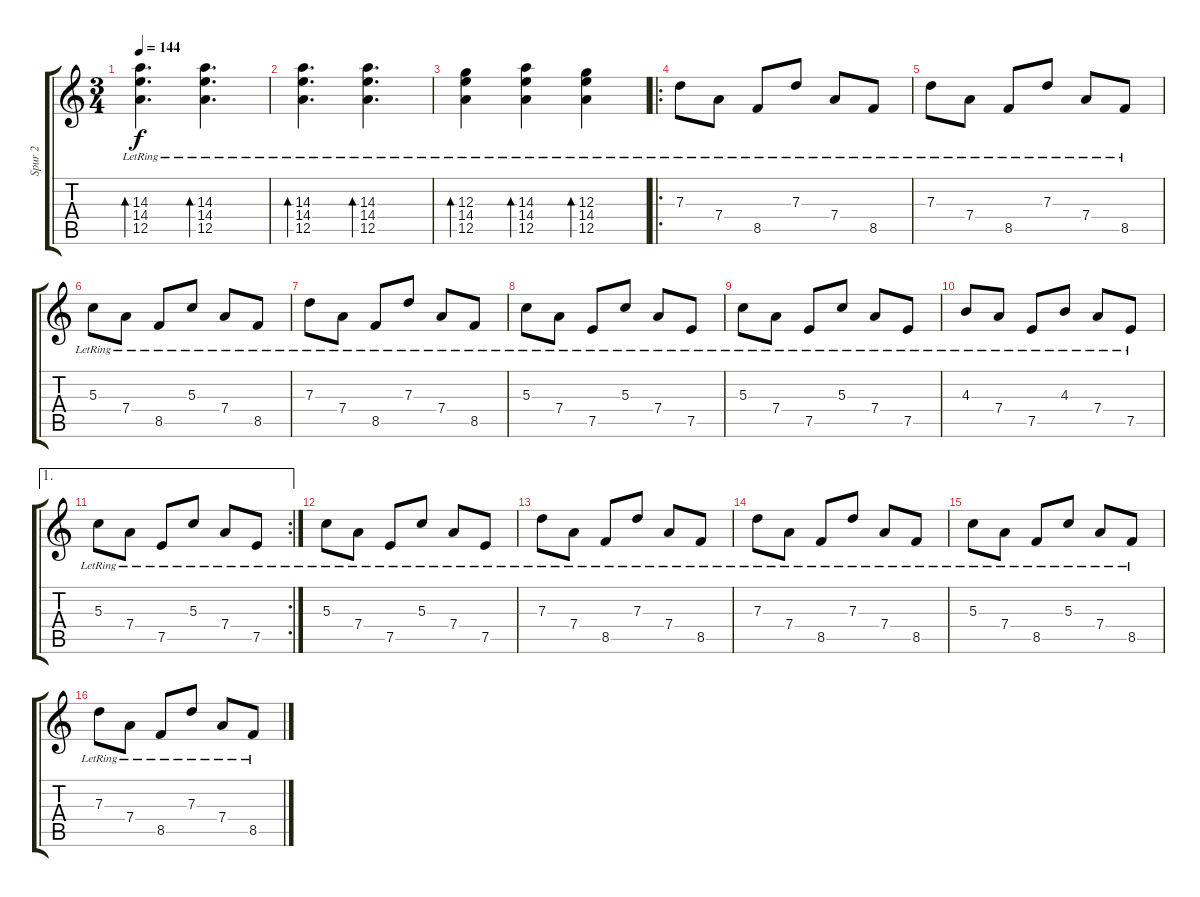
\track ("Spur 2" "Spur 2") {instrument electricguitarclean}
\staff {score tabs}
\tuning (E4 B3 G3 D3 A2 D2) {hide}
\ts (3 4)
\tempo 144
\clef g2
\ks c
(14.3{lr} 14.4{lr} 12.5{lr}).4{d bd 120 dy f} (14.3{lr} 14.4{lr} 12.5{lr}).4{d bd 120} |
(14.3{lr} 14.4{lr} 12.5{lr}).4{d bd 120} (14.3{lr} 14.4{lr} 12.5{lr}).4{d bd 120} |
(12.3{lr} 14.4{lr} 12.5{lr}).4{bd 120} (14.3{lr} 14.4{lr} 12.5{lr}).4{bd 120} (12.3{lr} 14.4{lr} 12.5{lr}).4{bd 120} |
\ro
7.3{lr}.8{volume 12 instrument electricguitarclean} 7.4{lr}.8 8.5{lr}.8 7.3{lr}.8 7.4{lr}.8 8.5{lr}.8 |
7.3{lr}.8 7.4{lr}.8 8.5{lr}.8 7.3{lr}.8 7.4{lr}.8 8.5{lr}.8 |
5.3{lr}.8 7.4{lr}.8 8.5{lr}.8 5.3{lr}.8 7.4{lr}.8 8.5{lr}.8 |
7.3{lr}.8 7.4{lr}.8 8.5{lr}.8 7.3{lr}.8 7.4{lr}.8 8.5{lr}.8 |
5.3{lr}.8 7.4{lr}.8 7.5{lr}.8 5.3{lr}.8 7.4{lr}.8 7.5{lr}.8 |
5.3{lr}.8 7.4{lr}.8 7.5{lr}.8 5.3{lr}.8 7.4{lr}.8 7.5{lr}.8 |
4.3{lr}.8 7.4{lr}.8 7.5{lr}.8 4.3{lr}.8 7.4{lr}.8 7.5{lr}.8 |
\ae 1
\rc 2
5.3{lr}.8 7.4{lr}.8 7.5{lr}.8 5.3{lr}.8 7.4{lr}.8 7.5{lr}.8 |
5.3{lr}.8 7.4{lr}.8 7.5{lr}.8 5.3{lr}.8 7.4{lr}.8 7.5{lr}.8 |
7.3{lr}.8 7.4{lr}.8 8.5{lr}.8 7.3{lr}.8 7.4{lr}.8 8.5{lr}.8 |
7.3{lr}.8 7.4{lr}.8 8.5{lr}.8 7.3{lr}.8 7.4{lr}.8 8.5{lr}.8 |
5.3{lr}.8 7.4{lr}.8 8.5{lr}.8 5.3{lr}.8 7.4{lr}.8 8.5{lr}.8 |
7.3{lr}.8 7.4{lr}.8 8.5{lr}.8 7.3{lr}.8 7.4{lr}.8 8.5{lr}.8
